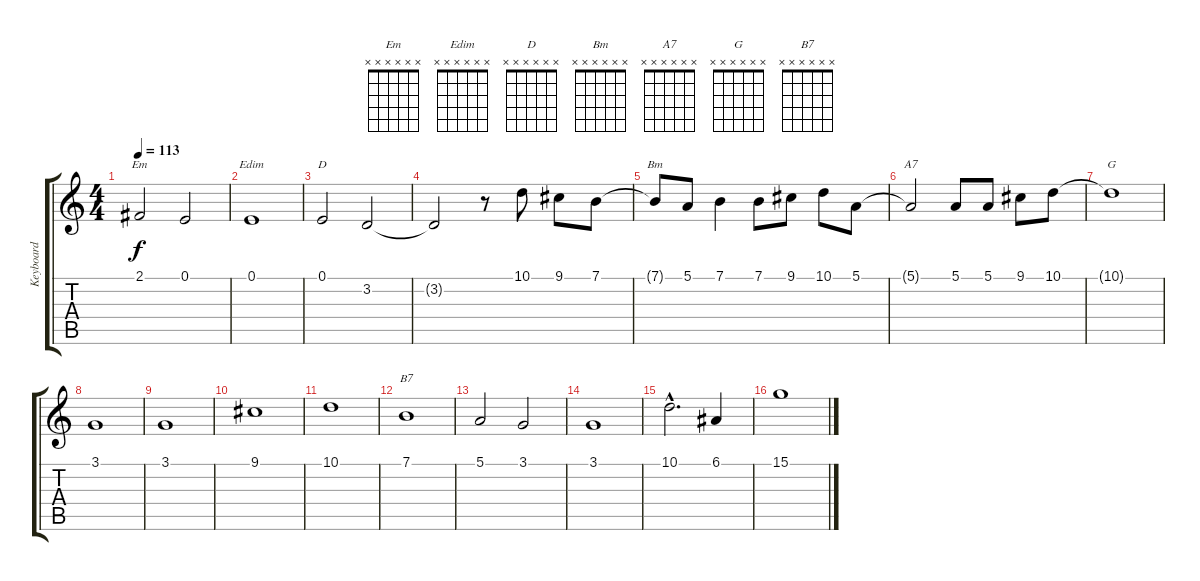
\track ("Keyboard" "Keyboard") {instrument stringensemble1}
\staff {score tabs}
\tuning (E4 B3 G3 D3 A2 E2) {hide}
\chord ("Em" x x x x x x)
\chord ("Edim" x x x x x x)
\chord ("D" x x x x x x)
\chord ("Bm" x x x x x x)
\chord ("A7" x x x x x x)
\chord ("G" x x x x x x)
\chord ("B7" x x x x x x)
\ts (4 4)
\tempo 113
\clef g2
\ks c
2.1.2{ch "Em" dy f} 0.1.2 |
0.1.1{ch "Edim"} |
0.1.2{ch "D"} 3.2.2 |
3.2{t}.2 r.8 10.1.8 9.1.8 7.1.8 |
7.1{t}.8{ch "Bm"} 5.1.8 7.1.4 7.1.8 9.1.8 10.1.8 5.1.8 |
5.1{t}.2{ch "A7"} 5.1.8 5.1.8 9.1.8 10.1.8 |
10.1{t}.1{ch "G"} |
3.1.1 |
3.1.1 |
9.1.1 |
10.1.1 |
7.1.1{ch "B7"} |
5.1.2 3.1.2 |
3.1.1 |
10.1{hac}.2{d} 6.1.4 |
15.1.1
